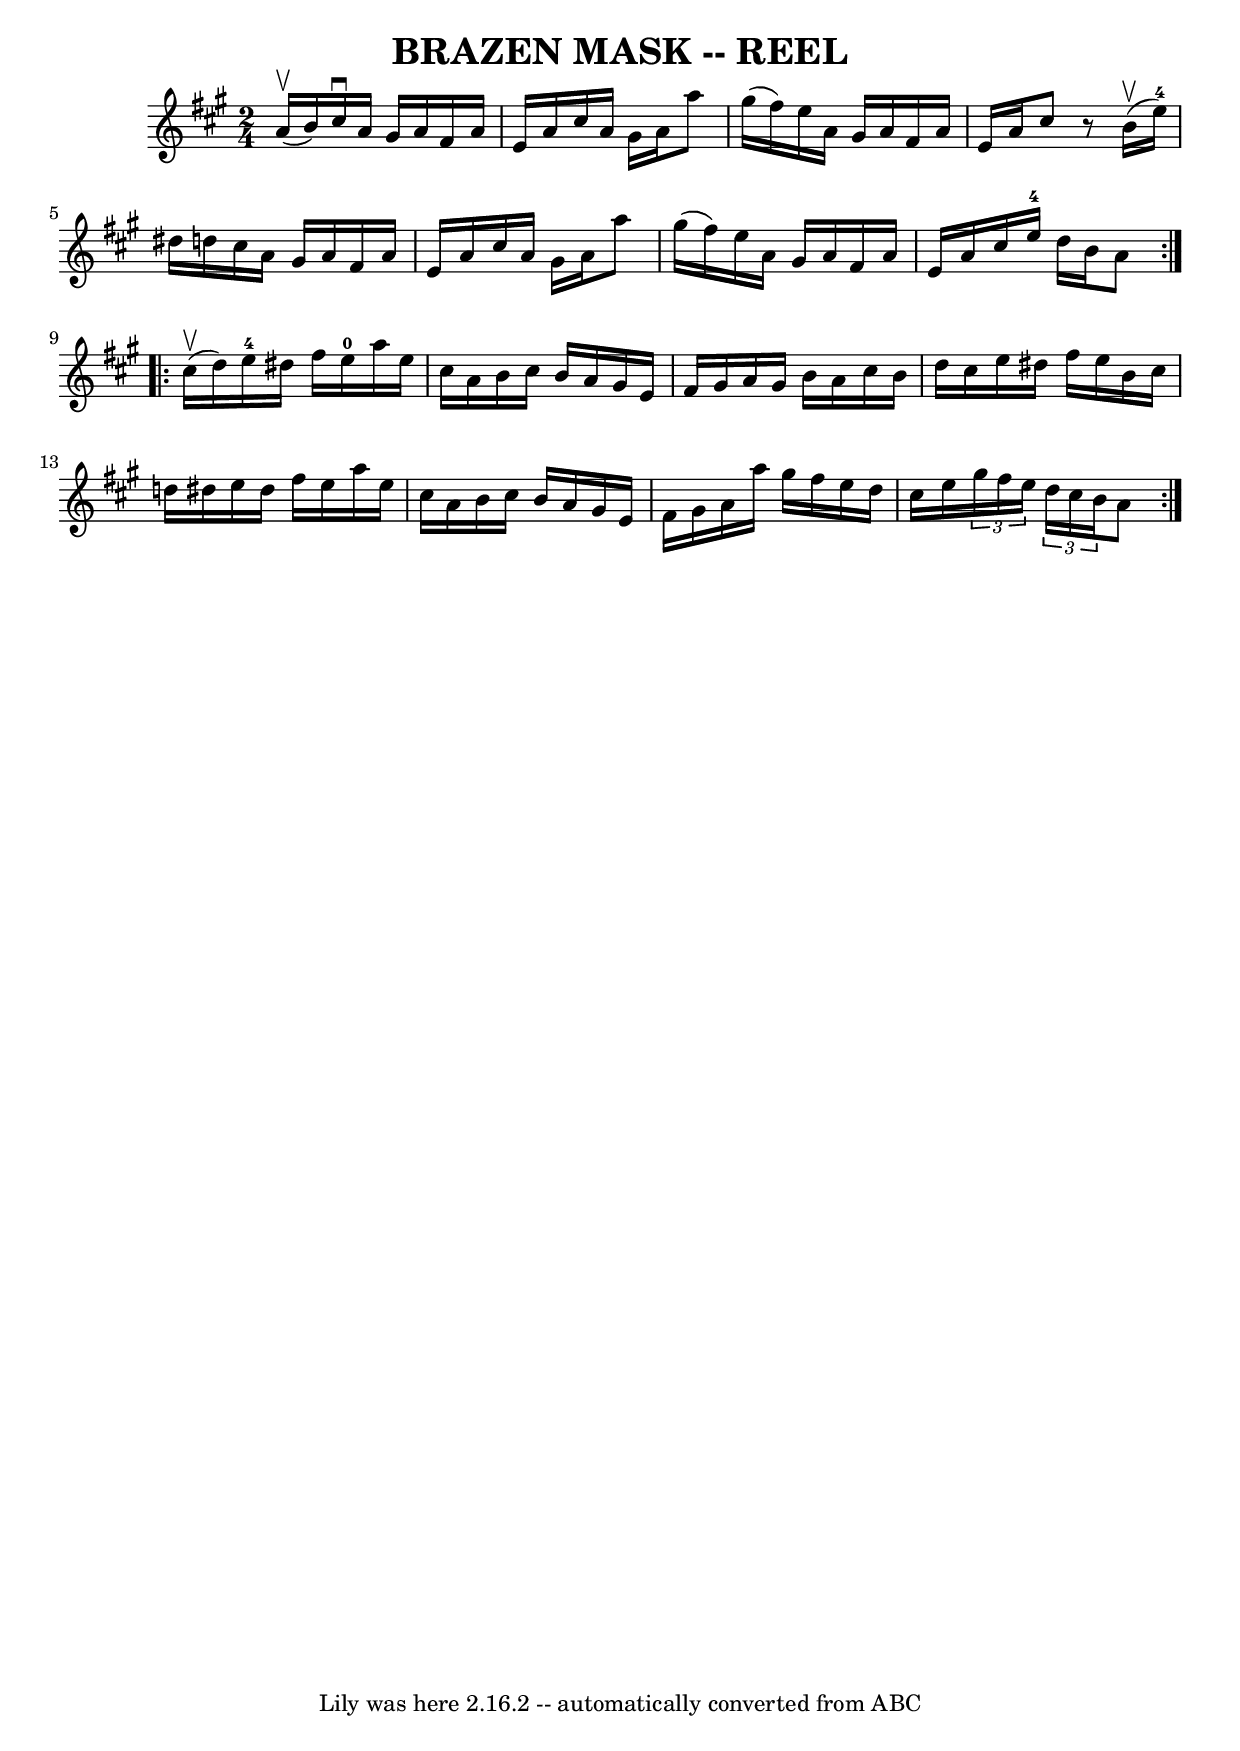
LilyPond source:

\version "2.16.2"
\include "Mammoth.ily"
\header {
  %% book = "Ryan's Mammoth Collection of Fiddle Tunes"
  crossRefNumber = "1"
  footnotes = ""
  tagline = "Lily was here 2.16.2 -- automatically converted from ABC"
  title = "BRAZEN MASK -- REEL"

}
voicedefault =  {



  \repeat volta 2 {

    \time 2/4 
    \key a \major
    a'16 (^\upbow b'16) |
    cis''16 
    ^\downbow a'16 gis'16 a'16 fis'16 a'16 e'16 a'16    
    |
    cis''16 a'16 gis'16 a'16 a''8 gis''16 (fis''16) 
    |
    e''16 a'16 gis'16 a'16 fis'16 a'16 e'16 a'16  
    |
    cis''8    r8 b'16 (^\upbow e''16-4) dis''16 d''!16   
    |
    cis''16 a'16 gis'16 a'16 fis'16 a'16 e'16    
    a'16    |
    cis''16 a'16 gis'16 a'16 a''8 gis''16 (
    fis''16)   |
    e''16 a'16 gis'16 a'16 fis'16 a'16    
    e'16 a'16    |
    cis''16 e''16-4 d''16 b'16 a'8    
  }    
  
  \repeat volta 2 {
    cis''16 (^\upbow d''16)   |
    e''16-4 
    dis''16 fis''16 e''16-0 a''16 e''16 cis''16 a'16    
    |
    b'16 cis''16 b'16 a'16 gis'16 e'16 fis'16    
    gis'16    |
    a'16 gis'16 b'16 a'16 cis''16 b'16 d''16 
    cis''16    |
    e''16 dis''16 fis''16 e''16 b'16    
    cis''16 d''!16 dis''16    |
    e''16 dis''16 fis''16    
    e''16 a''16 e''16 cis''16 a'16    |
    b'16 cis''16    
    b'16 a'16 gis'16 e'16 fis'16 gis'16    |
    a'16 a''16  
    gis''16 fis''16 e''16 d''16 cis''16 e''16    |
    
    \times 2/3 { gis''16 fis''16 e''16  
	       }   \times 2/3 { d''16 cis''16 
				b'16  
			      } a'8    
  }   

}

\score{
  <<

    \context Staff="default"
    {
      \voicedefault 
      
    }

  >>
  \layout {
    
  }
  \midi {
  }

}
